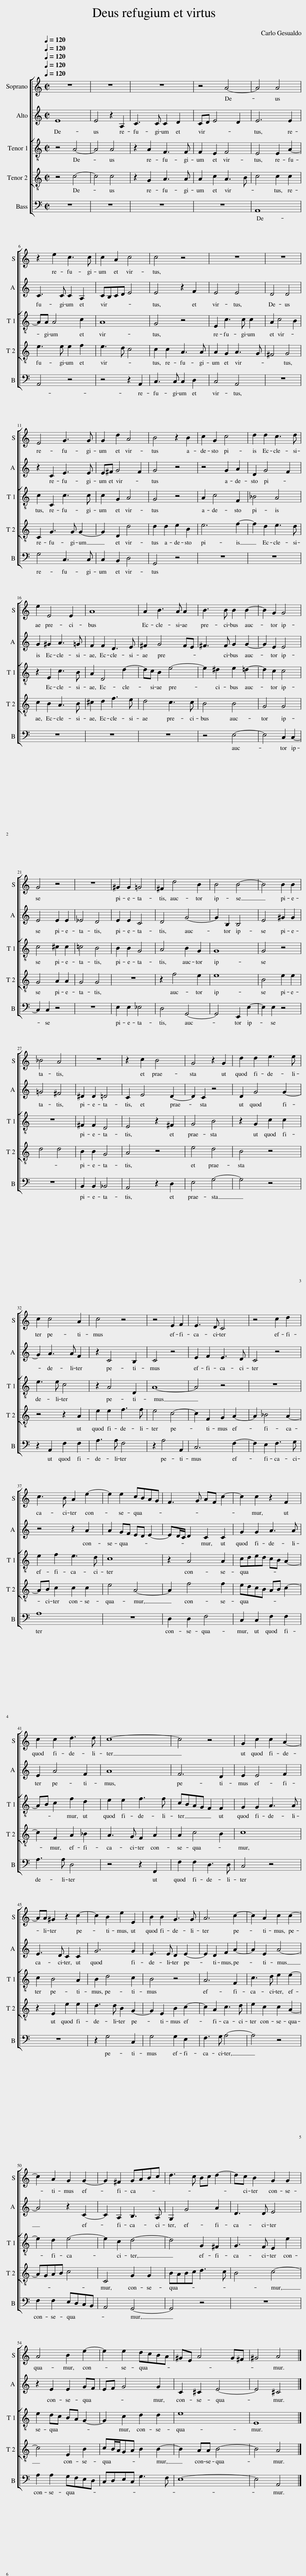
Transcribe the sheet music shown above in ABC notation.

X:1
%%score [ 1 2 [ 3 4 ] 5 ]
L:1/8
Q:1/4=120
M:2/2
I:linebreak $
K:C
V:1 treble
V:2 treble
V:3 treble-8
V:4 treble-8
V:5 bass
V:1
 z8 | z8 | z8 | z4 A4- | A4 A4 |$ %5
 z2 e2 c3 c | c2 A2 c4 | c4 z4 | z8 | z8 |$ %10
 E4 G3 G | G2 d2 A4 | B4 z2 B2 | c2 G2 c4 | d2 d2 c3 d |$ %15
 e2 E4 E2 | A8 | A2 B3 A A2 | B3 B B2 B2- | B2 G2 G4 |$ %20
 G4 z4 | z8 | ^G2 G2 =G4 | ^F2 d4 B2 | B4 B4- | %25
 B4 B2 B2 |$ _B4 A4 | z8 | z2 c2 B4 | G4 z2 G2 | %30
 d2 d2 e3 e |$ c2 c4 A2 | c4 z4 | z4 E2 F2 | E3 D C4 | %35
 z4 c2 d2 |$ c3 B A2 e2- | e2 e2 cBAG | F3 G AF c2- | c2 c2 z2 F2 |$ %40
 c2 c2 d3 d | c8- | c4 z4 | G2 c2 c2 A2- |$ AA ^G2 z2 c2- | %45
 c2 B2 e2 E2 | B2 B2 G3 G | A6 c2- | c2 A2 c2 c2- |$ c2 A2 G2 G2- | %50
 G2 ^F2 GABc | d3 c Bc d2- | dc B2 G2 G2 |$ A4 B2 e2- | e2 e2 dcBA | %55
 ^GE A4 G^F | ^G4 A4 |] %57
V:2
 E8 | E4 z2 A,2 | C3 C C2 D2 | CD E4 D2 | E6 E2 |$ %5
 C3 C C2 A,2 | CB,CD E4 | E4 z2 F2 | E4 E4 | D4 D4 |$ %10
 z2 C2 E3 E | E^F G4 F2 | G4 z4 | z4 G2 A2 | D2 G4 F2 |$ %15
 G2 ^G2 A3 =G | F2 F2 D3 E | ^F2 G4 FE | ^F3 F G2 G2- | G2 E2 E4 |$ %20
 E4 E2 E2 | _E4 D4 | E2 E2 C4 | D4 G4- | G2 B,2 B,4 | %25
 E4 ^G2 G2 |$ =G4 ^F4 | ^D2 D2 =D4 | C2 E4 D2- | D2 C2 z4 | %30
 D2 G4 G2- |$ G2 A3 A F2 | z2 C4 B,2 | C4 z4 | E2 F2 E3 D | %35
 C4 z4 |$ z4 z2 A2 | A2 GF ED E2- | ED/C/ D2 C2 C2 | G2 G2 A3 A |$ %40
 E2 A4 F2 | A8 | F6 D2 | E2 E4 F2 |$ E3 D C2 C2 | %45
 G6 G2 | E3 E D2 E2- | E2 D2 F2 A2- | A2 E2 A4- |$ A4 z2 C2- | %50
 C2 A,2 B,3 A, | G,2 G4 A2 | D3 D E4 |$ z2 E2 E2 GF | EF G4 G2 | %55
 C2 ^C2 E4- | E4 ^C4 |] %57
V:3
 z4 A4- | A4 A4 | z2 A2 F3 F | F2 E2 F4 | E4 E2 A2- |$ %5
 AA A4 c2 | A8 | G4 z4 | E2 c3 c c2 | A2 c4 B2 |$ %10
 c2 C2 c3 c | c2 G2 A4 | G4 z4 | A2 c4 F2 | _B4 A4 |$ %15
 z2 E2 c3 B | A2 D4 d2- | dc B2 e4- | e2 ^d2 e2 =d2- | d2 c2 c4 |$ %20
 c4 ^c2 c2 | =c4 B4 | B2 B2 G4 | A4 B2 G2 | G8 | %25
 G4 z4 |$ z8 | ^F2 F2 D4 | E4 z2 ^F2 | G4 B4 | %30
 z2 G2 c2 c2 |$ e3 e c4 | z2 A4 D2 | A8- | A4 z4 | %35
 z8 |$ e2 f2 e3 d | c8 | z2 A4 A2 | cded cB A2- |$ %40
 AB c2 f2 d2 | e2 e2 f3 f | cBAG F2 F2 | G2 G2 A3 A |$ c2 B4 A2 | %45
 B2 d4 c2 | B4 z4 | A6 F2 | c3 d e2 e2- |$ e2 d2 e4- | %50
 e2 c2 d4- | d4 G2 ^F2 | G3 F E2 e2 |$ e2 dc BA G2- | G2 c2 d2 d2 | %55
 e8 | E8 |] %57
V:4
 z4 c4- | c4 c4 | z2 G2 A3 A | A2 c2 A3 B | c4 c2 c2 |$ %5
 e3 e e2 f2 | e3 d c4 | c2 c2 A3 A | A2 G2 A3 G | ^F4 G4 |$ %10
 C2 G3 G G2- | G2 D2 d4 | d2 d2 e2 B2 | e6 f2- | f2 d2 e3 d |$ %15
 c2 B2 A3 B | ^c2 d2 f3 e | d4 c3 c | B4 B4 | G4 G4 |$ %20
 G4 A2 A2 | G4 G4 | z8 | z2 f4 e2 | e8 | %25
 B4 e2 e2 |$ d4 d4 | B2 B2 G4 | A4 z4 | e4 d4 | %30
 B4 z4 |$ z4 z2 A2 | e2 e2 f3 f | e4 c4- | c2 F2 G2 A2- | %35
 A2 _B4 A2- |$ AB c2 c2 c2 | e4 A4- | A2 f4 f2 | edcB AB c2- |$ %40
 c2 F2 A2 _B2 | A3 G F2 A2 | A2 c4 B2 | c8 |$ z2 E2 e2 e2 | %45
 d3 d B2 G2- | G2 E2 B2 c2- | c2 A2 c3 d | e2 c2 c2 A2- |$ AGAB c4 | %50
 C4 G2 G2 | BABc d3 c | B4 c4- |$ c4 E2 B2 | cB/A/GA B2 B2- | %55
 B2 AA B4- | B4 A4 |] %57
V:5
 z8 | z8 | z8 | z8 | A,,8 |$ %5
 A,,4 z4 | z4 z2 A,,2 | C,3 C, C,2 D,2 | C,4 A,,4 | z8 |$ %10
 G,4 C,3 C, | C,2 B,,2 D,4 | G,,4 z4 | z8 | z8 |$ %15
 z8 | z8 | z8 | z4 E,4- | E,4 C,2 C,2- |$ %20
 C,2 C,2 z4 | z8 | E,2 E,2 _E,4 | D,4 G,,4- | G,,4 E,,2 E,2- | %25
 E,2 E,2 z4 |$ z8 | B,,2 B,,2 _B,,4 | A,,4 z2 D,2 | E,4 G,4- | %30
 G,4 z4 |$ z2 A,,2 F,2 F,2 | A,3 A, F,4 | z2 A,4 A,,2 | C,6 F,2- | %35
 F,2 E,2 F,3 G, |$ A,8 | z8 | D,2 D,2 F,4 | C,2 C,2 F,2 F,2 |$ %40
 A,3 A, D,4 | z4 z2 F,,2 | F,2 F,2 D,3 D, | C,4 z4 |$ z8 | %45
 z2 G,4 C,2 | G,4 G,2 E,2 | F,3 G, A,4- | A,4 z4 |$ F,2 F,2 E,D,C,B,, | %50
 A,,4 G,,4- | G,,4 z4 | z8 |$ A,2 A,2 G,F,E,D, | C,D,E,C, G,3 F, | %55
 E,8- | E,4 A,,4 |] %57
